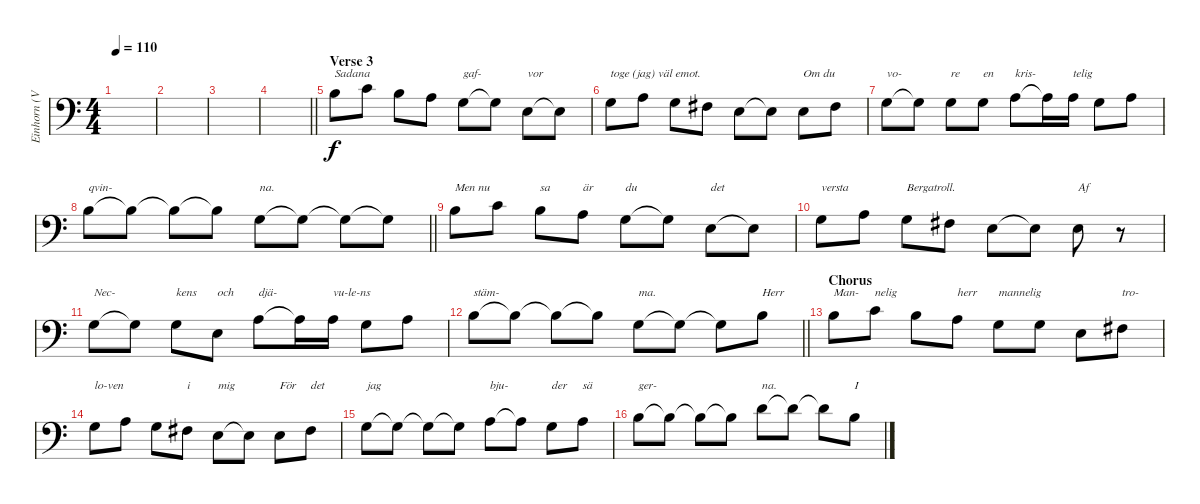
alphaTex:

\track ("Einhorn (Vocals)" "Einhorn (V") {instrument viola}
\staff {score}
\tuning (E3 B2 G2 D2 A1 E1) {hide}
\ts (4 4)
\tempo 110
\clef f4
\ks c
|
|
|
\barLineRight lightlight
|
\section ("" "Verse 3")
7.1.8{txt "Sadana"} 8.1.8 7.1.8 5.1.8 3.1.8{txt "gaf-"} 3.1{t}.8 0.1.8{txt "vor"} 0.1{t}.8 |
3.1.8{txt "toge (jag) väl emot."} 5.1.8 3.1.8 2.1.8 0.1.8 0.1{t}.8 0.1.8{txt "Om du"} 2.1.8 |
3.1.8{txt "vo-"} 3.1{t}.8 3.1.8{txt "re"} 3.1.8{txt "en"} 5.1.8{txt "kris-"} 5.1{t}.16 5.1.16{txt "telig"} 3.1.8 5.1.8 |
\barLineRight lightlight
7.1.8{txt "qvin-"} 7.1{t}.8 7.1{t}.8 7.1{t}.8 3.1.8{txt "na."} 3.1{t}.8 3.1{t}.8 3.1{t}.8 |
7.1.8{txt "Men nu"} 8.1.8 7.1.8{txt "sa"} 5.1.8{txt "är"} 3.1.8{txt "du"} 3.1{t}.8 0.1.8{txt "det"} 0.1{t}.8 |
3.1.8{txt "versta"} 5.1.8 3.1.8{txt "Bergatroll."} 2.1.8 0.1.8 0.1{t}.8 0.1.8{txt "Af"} r.8 |
3.1.8{txt "Nec-"} 3.1{t}.8 3.1.8{txt "kens"} 0.1.8{txt "och"} 5.1.8{txt "djä-"} 5.1{t}.16 5.1.16{txt "vu-le-ns"} 3.1.8 5.1.8 |
\barLineRight lightlight
7.1.8{txt "stäm-"} 7.1{t}.8 7.1{t}.8 7.1{t}.8 3.1.8{txt "ma."} 3.1{t}.8 3.1{t}.8 7.1.8{txt "Herr"} |
\section ("" "Chorus")
7.1.8{txt "Man-"} 8.1.8{txt "nelig"} 7.1.8 5.1.8{txt "herr"} 3.1.8{txt "mannelig"} 3.1.8 0.1.8 2.1.8{txt "tro-"} |
3.1.8{txt "lo-ven"} 5.1.8 3.1.8 2.1.8{txt "i"} 0.1.8{txt "mig"} 0.1{t}.8 0.1.8{txt "För"} 2.1.8{txt "det"} |
3.1.8{txt "jag"} 3.1{t}.8 3.1{t}.8 3.1{t}.8 5.1.8{txt "bju-"} 5.1{t}.8 3.1.8{txt "der"} 5.1.8{txt "sä"} |
7.1.8{txt "ger-"} 7.1{t}.8 7.1{t}.8 7.1{t}.8 10.1.8{txt "na."} 10.1{t}.8 10.1{t}.8 7.1.8{txt "I "}
